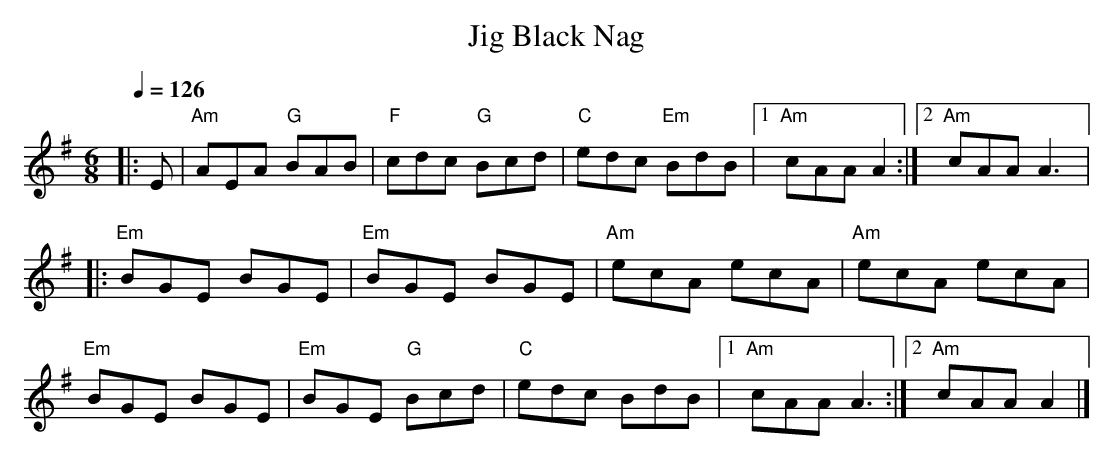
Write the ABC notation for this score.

X:1
T:Jig Black Nag
M:6/8
Q:1/4=126
K:G
|:E | "Am" AEA "G"BAB | "F"cdc "G"Bcd | "C"edc "Em"BdB |1 "Am"cAA A2 :|2 "Am"cAA A3 |:
"Em" BGE BGE | "Em" BGE BGE | "Am" ecA ecA | "Am" ecA ecA |
"Em" BGE BGE   | "Em"BGE "G"Bcd | "C"edc BdB |1 "Am"cAA A3 :|2 "Am"cAA A2 |]
